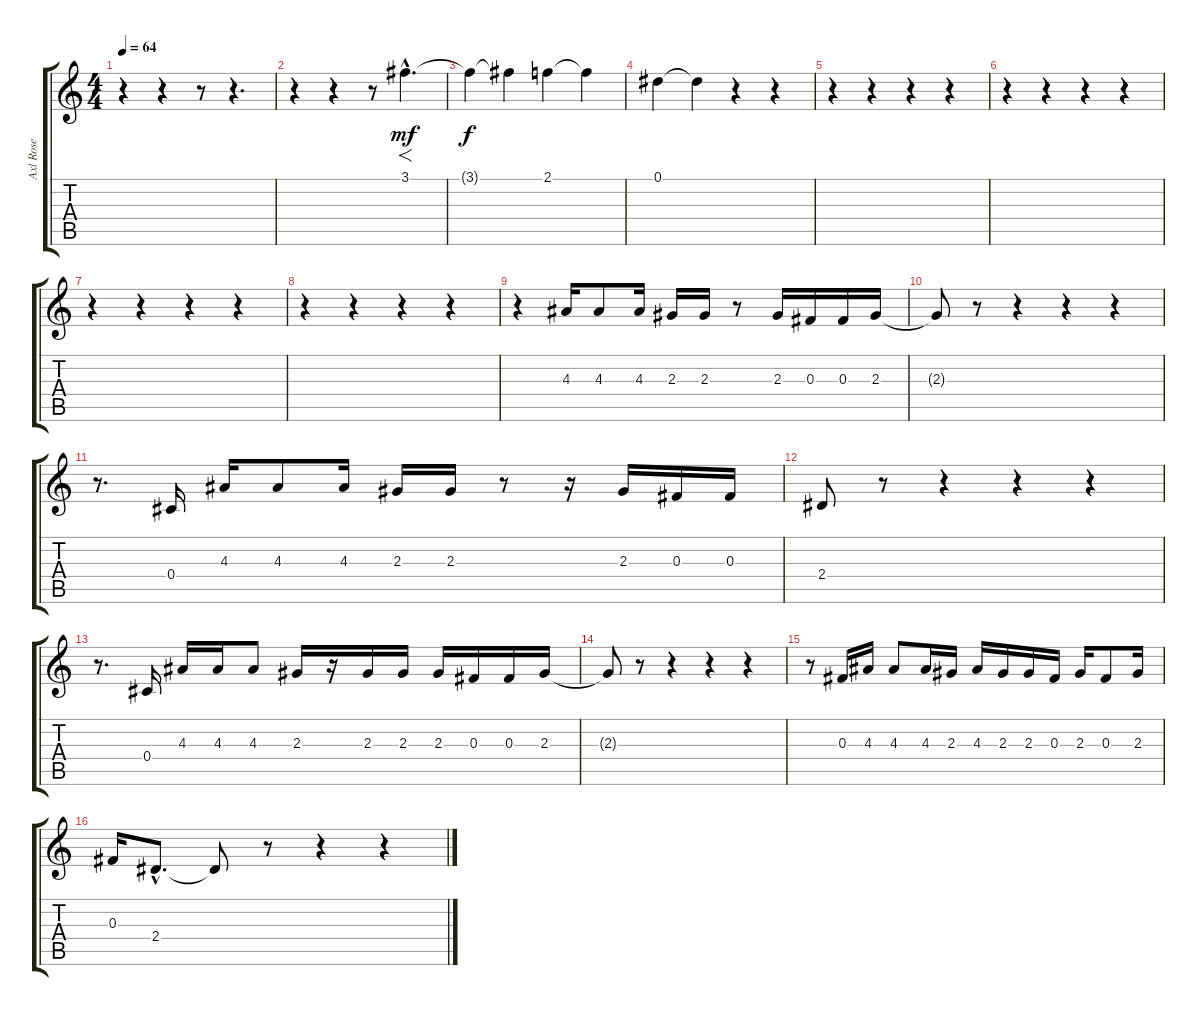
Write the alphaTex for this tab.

\track ("Axl Rose" "Axl Rose") {instrument distortionguitar}
\staff {score tabs}
\tuning (Eb4 Bb3 Gb3 Db3 Ab2 Eb2) {hide}
\ts (4 4)
\tempo 64
\clef g2
\ks c
r.4{dy mf instrument distortionguitar} r.4 r.8 r.4{d} |
r.4 r.4 r.8 3.1{hac}.4{f d} |
3.1{t}.4{dy f} 3.1{t}.4 2.1.4 2.1{t}.4 |
0.1.4 0.1{t}.4 r.4 r.4 |
r.4 r.4 r.4 r.4 |
r.4 r.4 r.4 r.4 |
r.4 r.4 r.4 r.4 |
r.4 r.4 r.4 r.4 |
r.4 4.3.16 4.3.8 4.3.16 2.3.16 2.3.16 r.8 2.3.16 0.3.16 0.3.16 2.3.16 |
2.3{t}.8 r.8 r.4 r.4 r.4 |
r.8{d} 0.4.16 4.3.16 4.3.8 4.3.16 2.3.16 2.3.16 r.8 r.16 2.3.16 0.3.16 0.3.16 |
2.4.8 r.8 r.4 r.4 r.4 |
r.8{d} 0.4.16 4.3.16 4.3.16 4.3.8 2.3.16 r.16 2.3.16 2.3.16 2.3.16 0.3.16 0.3.16 2.3.16 |
2.3{t}.8 r.8 r.4 r.4 r.4 |
r.8 0.3.16 4.3.16 4.3.8 4.3.16 2.3.16 4.3.16 2.3.16 2.3.16 0.3.16 2.3.16 0.3.8 2.3.16 |
0.3.16 2.4{hac}.8{d} 2.4{t}.8 r.8 r.4 r.4
